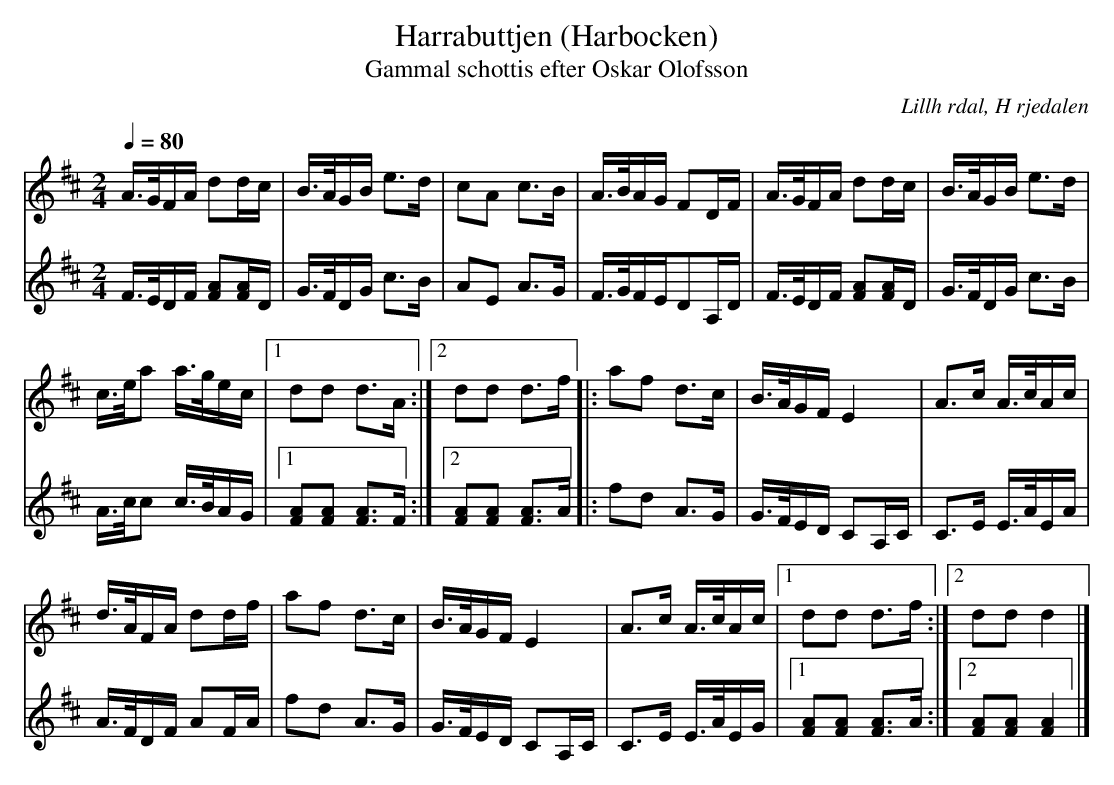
X:1
T:Harrabuttjen (Harbocken)
T:Gammal schottis efter Oskar Olofsson
O:Lillh rdal, H rjedalen
M:2/4
Q:1/4=80
L:1/16
K:D
V:1
A>GFA d2dc|B>AGB e3d|c2A2 c3B|A>BAG F2DF|A>GFA d2dc|B>AGB e3d|!
c>ea2 a>gec|[1d2d2 d3A:|[2d2d2 d3f|:a2f2 d3c|B>AGF E4|A3c A>cAc|!
d>AFA d2df|a2f2 d3c|B>AGF E4|A3c A>cAc|[1d2d2 d3f:|[2d2d2 d4|]
V:2
F>EDF [F2A2][FA]D|G>FDG c3B|A2E2 A3G|F>GFED2A,D|F>EDF  [F2A2][FA]D|G>FDG c3B|!
A>cc2 c>BAG|[1[F2A2][F2A2] [F3A3]F:|[2[F2A2][F2A2] [F3A3]A|:f2d2 A3G|G>FED C2A,C|C3E E>AEA|!
A>FDF A2FA|f2d2 A3G|G>FED C2A,C|C3E E>AEG|[1[F2A2][F2A2] [F3A3]A:|2[F2A2][F2A2] [F4A4]|]
